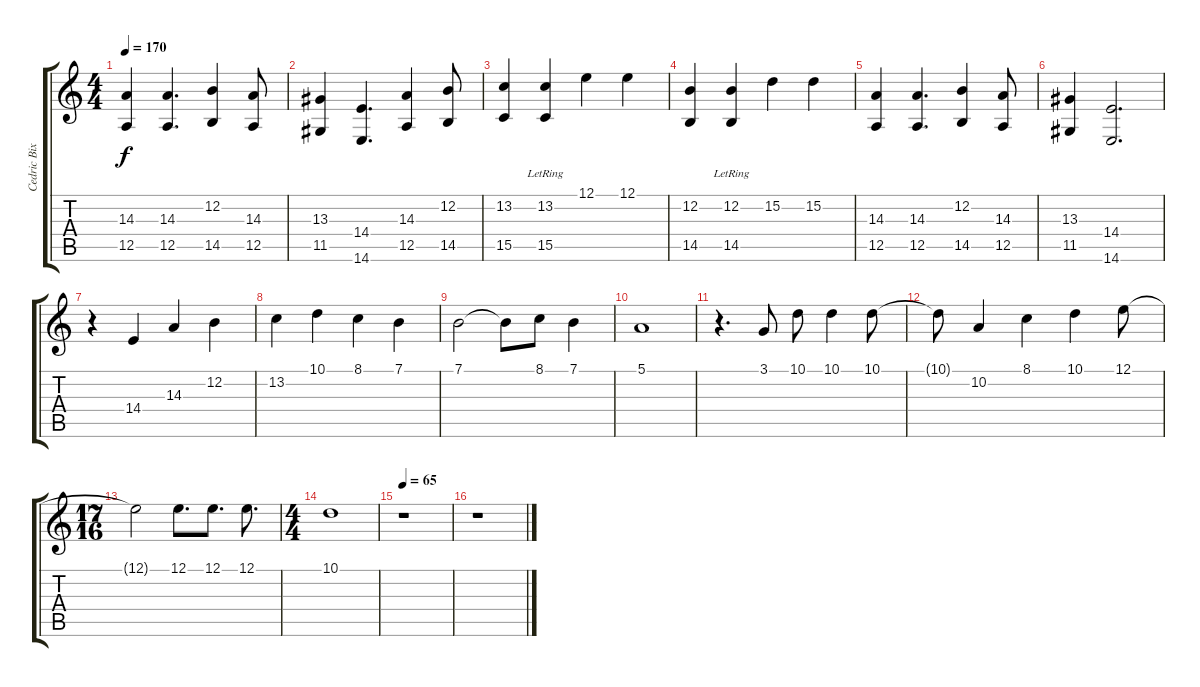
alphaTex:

\track ("Cedric Bixler-Zavala [Voice]" "Cedric Bix") {instrument electricpiano1}
\staff {score tabs}
\tuning (E4 B3 G3 D3 A2 D2) {hide}
\ts (4 4)
\tempo 170
\clef g2
\ks c
(14.3 12.5).4{dy f} (14.3 12.5).4{d} (12.2 14.5).4 (14.3 12.5).8 |
(13.3 11.5).4 (14.4 14.6).4{d} (14.3 12.5).4 (12.2 14.5).8 |
(13.2 15.5).4 (13.2{lr} 15.5{lr}).4 12.1.4 12.1.4 |
(12.2 14.5).4 (12.2{lr} 14.5{lr}).4 15.2.4 15.2.4 |
(14.3 12.5).4 (14.3 12.5).4{d} (12.2 14.5).4 (14.3 12.5).8 |
(13.3 11.5).4 (14.4 14.6).2{d} |
r.4 14.4.4 14.3.4 12.2.4 |
13.2.4 10.1.4 8.1.4 7.1.4 |
7.1.2 7.1{t}.8 8.1.8 7.1.4 |
5.1.1 |
r.4{d} 3.1.8 10.1.8 10.1.4 10.1.8 |
10.1{t}.8 10.2.4 8.1.4 10.1.4 12.1.8 |
\ts (17 16)
12.1{t}.2 12.1.8{d} 12.1.8{d} 12.1.8{d} |
\ts (4 4)
10.1.1 |
\tempo 65
r.1 |
r.1
